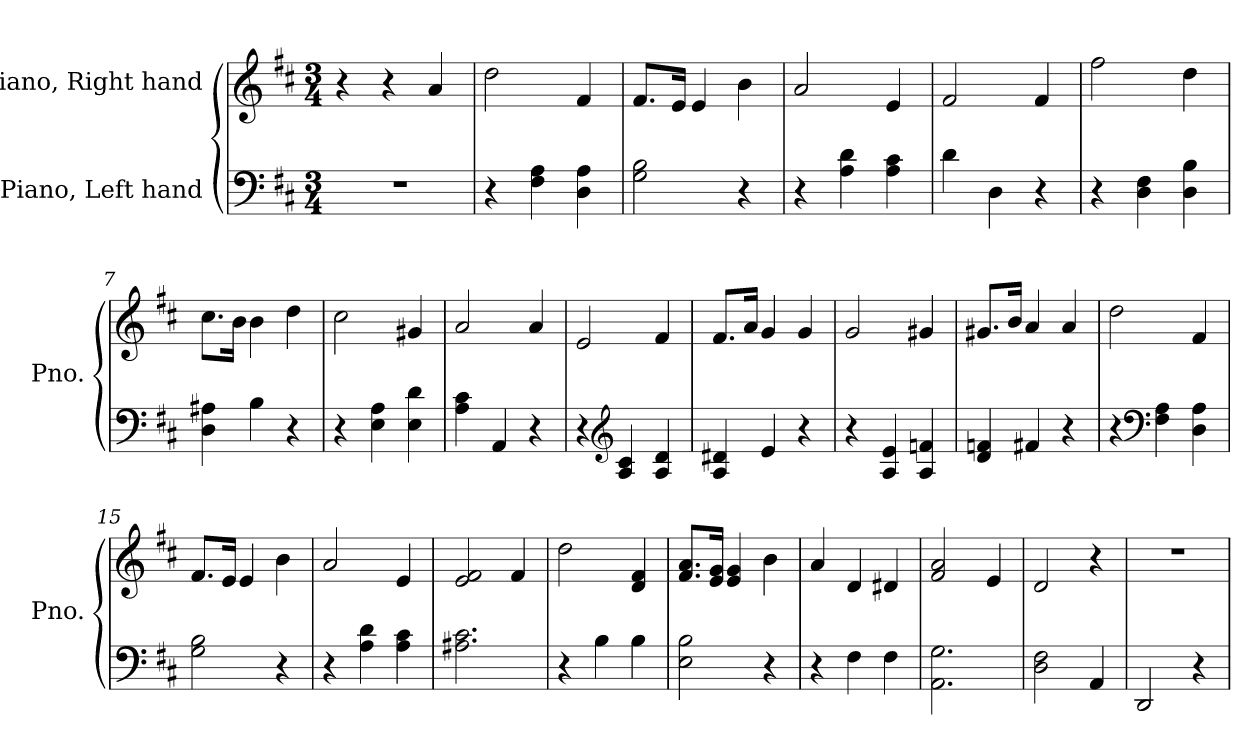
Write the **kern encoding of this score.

**kern	**kern
*part2	*part1
*staff2	*staff1
*I"Piano, Left hand	*I"Piano, Right hand
*I'Pno.	*I'Pno.
*clefF4	*clefG2
*k[f#c#]	*k[f#c#]
*M3/4	*M3/4
*MM100	*MM100
=1	=1
2.r	4r
.	4r
.	4a/
=2	=2
4r	2dd\
4F#\ 4A\	.
4D\ 4A\	4f#/
=3	=3
2G\ 2B\	8.f#/L
.	16e/Jk
.	4e/
4r	4b\
=4	=4
4r	2a/
4A\ 4d\	.
4A\ 4c#\	4e/
=5	=5
4d\	2f#/
4D\	.
4r	4f#/
=6	=6
4r	2ff#\
4D\ 4F#\	.
4D\ 4B\	4dd\
=7	=7
4D\ 4A#X\	8.cc#\L
.	16b\Jk
4B\	4b\
4r	4dd\
=8	=8
4r	2cc#\
4E\ 4A\	.
4E\ 4d\	4g#X/
!!LO:LB:g=z
=9	=9
4A\ 4c#\	2a/
4AA/	.
4r	4a/
=10	=10
4r	2e/
*clefG2	*
4A/ 4c#/	.
4A/ 4d/	4f#/
=11	=11
4A/ 4d#X/	8.f#/L
.	16a/Jk
4e/	4g/
4r	4g/
=12	=12
4r	2g/
4A/ 4e/	.
4A/ 4fn/	4g#X/
=13	=13
4d/ 4fn/	8.g#X/L
.	16b/Jk
4f#X/	4a/
4r	4a/
=14	=14
4r	2dd\
*clefF4	*
4F#\ 4A\	.
4D\ 4A\	4f#/
=15	=15
2G\ 2B\	8.f#/L
.	16e/Jk
.	4e/
4r	4b\
=16	=16
4r	2a/
4A\ 4d\	.
4A\ 4c#\	4e/
!!LO:LB:g=z
=17	=17
2.A#X\ 2.c#\	2e/ 2f#/
.	4f#/
=18	=18
4r	2dd\
4B\	.
4B\	4d/ 4f#/
=19	=19
2E\ 2B\	8.f#/ 8.a/L
.	16e/ 16g/Jk
.	4e/ 4g/
4r	4b\
=20	=20
4r	4a/
4F#\	4d/
4F#\	4d#X/
=21	=21
2.AA\ 2.G\	2f#/ 2a/
.	4e/
=22	=22
2D\ 2F#\	2d/
4AA/	4r
=23	=23
2DD/	2.r
4r	.
=	=
*-	*-
